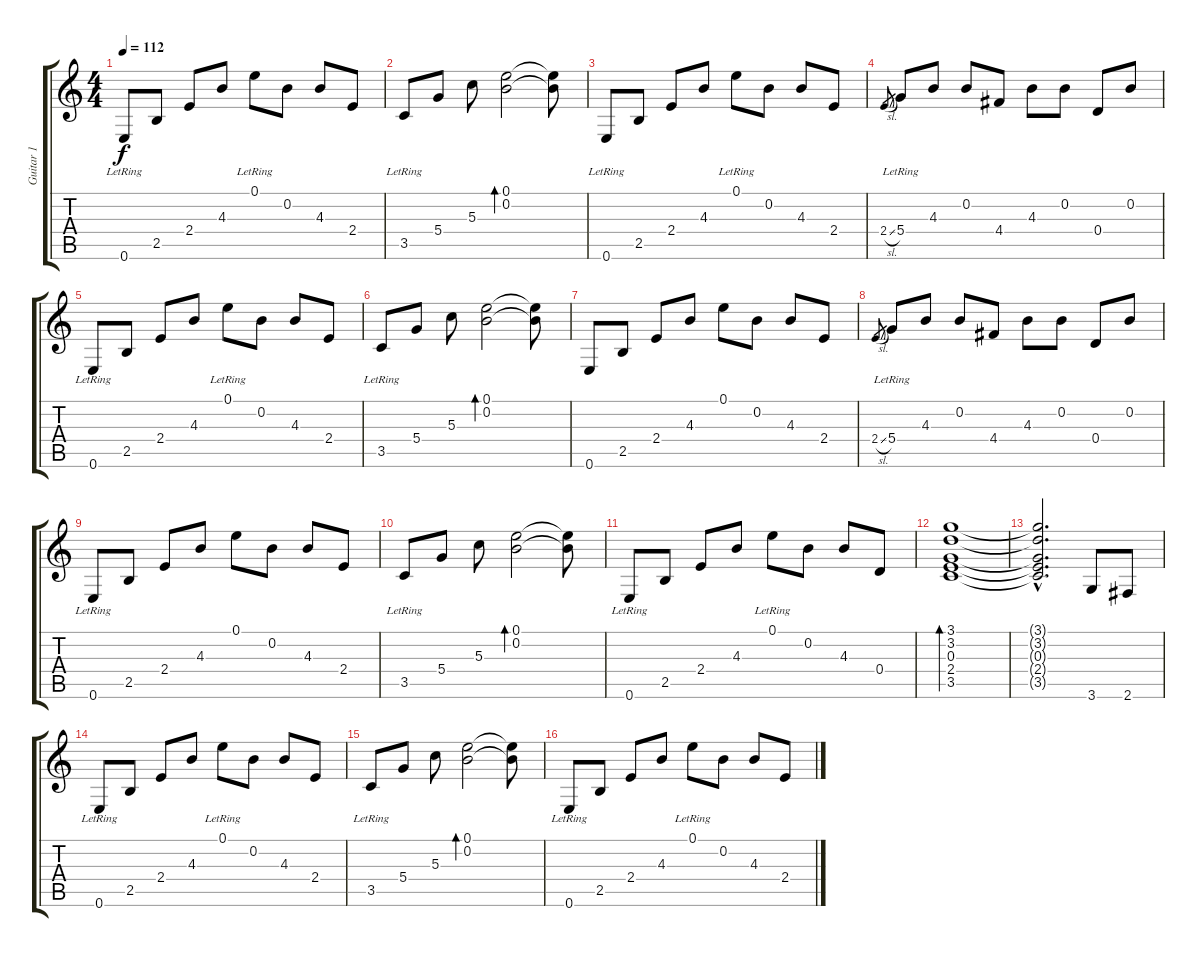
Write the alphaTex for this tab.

\track ("Guitar 1" "Guitar 1") {instrument acousticguitarsteel}
\staff {score tabs}
\tuning (E4 B3 G3 D3 A2 E2) {hide}
\ts (4 4)
\tempo 112
\clef g2
\ks c
0.6{lr}.8{dy f instrument acousticguitarsteel} 2.5.8 2.4.8 4.3.8 0.1{lr}.8 0.2.8 4.3.8 2.4.8 |
3.5{lr}.8 5.4.8 5.3.8 (0.1 0.2).2{bd 240} (0.1{t} 0.2{t}).8 |
0.6{lr}.8 2.5.8 2.4.8 4.3.8 0.1{lr}.8 0.2.8 4.3.8 2.4.8 |
2.4{sl}.8{gr} 5.4{lr}.8 4.3.8 0.2.8 4.4.8 4.3.8 0.2.8 0.4.8 0.2.8 |
0.6{lr}.8 2.5.8 2.4.8 4.3.8 0.1{lr}.8 0.2.8 4.3.8 2.4.8 |
3.5{lr}.8 5.4.8 5.3.8 (0.1 0.2).2{bd 240} (0.1{t} 0.2{t}).8 |
0.6.8 2.5.8 2.4.8 4.3.8 0.1.8 0.2.8 4.3.8 2.4.8 |
2.4{sl}.8{gr} 5.4{lr}.8 4.3.8 0.2.8 4.4.8 4.3.8 0.2.8 0.4.8 0.2.8 |
0.6{lr}.8 2.5.8 2.4.8 4.3.8 0.1.8 0.2.8 4.3.8 2.4.8 |
3.5{lr}.8 5.4.8 5.3.8 (0.1 0.2).2{bd 240} (0.1{t} 0.2{t}).8 |
0.6{lr}.8 2.5.8 2.4.8 4.3.8 0.1{lr}.8 0.2.8 4.3.8 0.4.8 |
(3.1 3.2 0.3 2.4 3.5).1{bd 120} |
(3.1{hac t} 3.2{hac t} 0.3{hac t} 2.4{hac t} 3.5{hac t}).2{d} 3.6.8 2.6.8 |
0.6{lr}.8 2.5.8 2.4.8 4.3.8 0.1{lr}.8 0.2.8 4.3.8 2.4.8 |
3.5{lr}.8 5.4.8 5.3.8 (0.1 0.2).2{bd 240} (0.1{t} 0.2{t}).8 |
0.6{lr}.8 2.5.8 2.4.8 4.3.8 0.1{lr}.8 0.2.8 4.3.8 2.4.8
